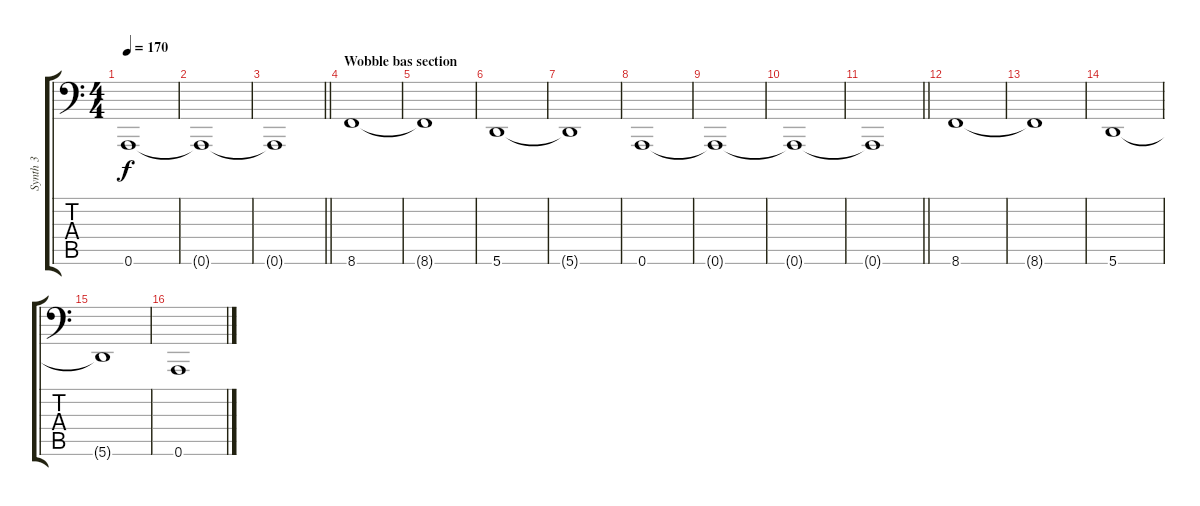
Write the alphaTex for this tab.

\track ("Synth 3" "Synth 3") {instrument stringensemble1}
\staff {score tabs}
\tuning (B3 Gb3 D3 A2 E2 A1) {hide}
\ts (4 4)
\tempo 170
\clef f4
\ks c
0.6{t}.1{dy f} |
0.6{t}.1 |
\barLineRight lightlight
0.6{t}.1 |
\section ("" "Wobble bas section")
8.6.1 |
8.6{t}.1 |
5.6.1 |
5.6{t}.1 |
0.6.1 |
0.6{t}.1 |
0.6{t}.1 |
\barLineRight lightlight
0.6{t}.1 |
8.6.1 |
8.6{t}.1 |
5.6.1 |
5.6{t}.1 |
0.6.1
